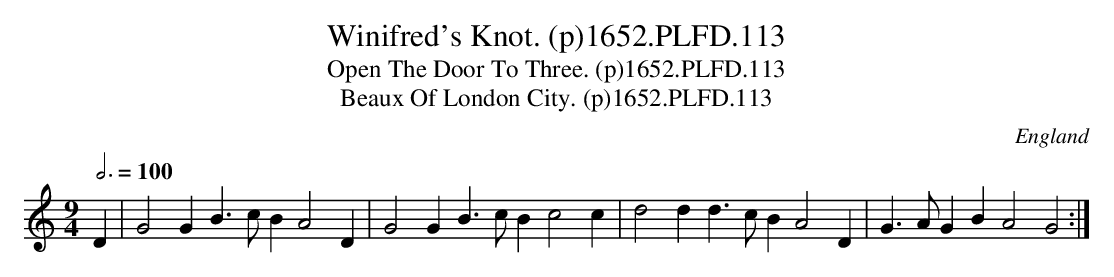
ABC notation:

X:1
T:Winifred's Knot. (p)1652.PLFD.113
T:Open The Door To Three. (p)1652.PLFD.113
T:Beaux Of London City. (p)1652.PLFD.113
M:9/4
L:1/4
Q:3/4=100
O:England
K:C
D | G2 G B>cB A2 D | G2 G B>cB c2 c | d2 d d>cB A2 D | G>AG B A2 G2 :|
